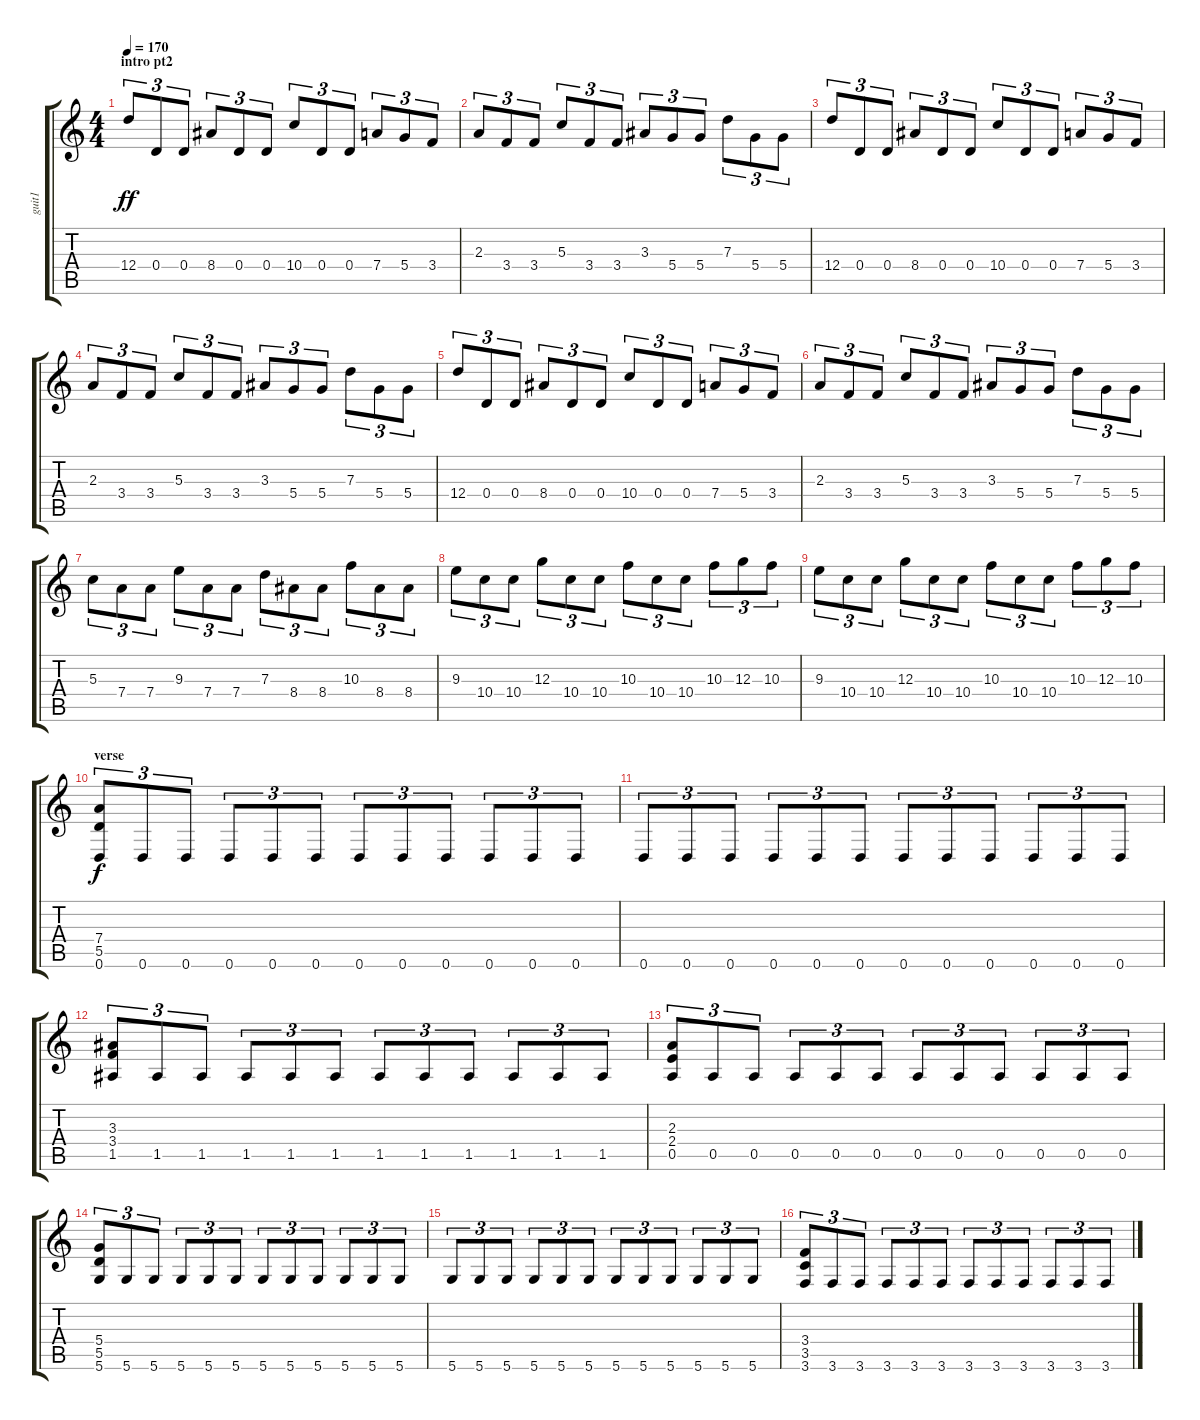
\track ("guit1" "guit1") {instrument distortionguitar}
\staff {score tabs}
\tuning (E4 B3 G3 D3 A2 D2) {hide}
\ts (4 4)
\section ("" "intro pt2")
\tempo 170
\clef g2
\ks c
12.4.8{tu (3 2) dy ff} 0.4.8{tu (3 2)} 0.4.8{tu (3 2)} 8.4.8{tu (3 2)} 0.4.8{tu (3 2)} 0.4.8{tu (3 2)} 10.4.8{tu (3 2)} 0.4.8{tu (3 2)} 0.4.8{tu (3 2)} 7.4.8{tu (3 2)} 5.4.8{tu (3 2)} 3.4.8{tu (3 2)} |
2.3.8{tu (3 2)} 3.4.8{tu (3 2)} 3.4.8{tu (3 2)} 5.3.8{tu (3 2)} 3.4.8{tu (3 2)} 3.4.8{tu (3 2)} 3.3.8{tu (3 2)} 5.4.8{tu (3 2)} 5.4.8{tu (3 2)} 7.3.8{tu (3 2)} 5.4.8{tu (3 2)} 5.4.8{tu (3 2)} |
12.4.8{tu (3 2)} 0.4.8{tu (3 2)} 0.4.8{tu (3 2)} 8.4.8{tu (3 2)} 0.4.8{tu (3 2)} 0.4.8{tu (3 2)} 10.4.8{tu (3 2)} 0.4.8{tu (3 2)} 0.4.8{tu (3 2)} 7.4.8{tu (3 2)} 5.4.8{tu (3 2)} 3.4.8{tu (3 2)} |
2.3.8{tu (3 2)} 3.4.8{tu (3 2)} 3.4.8{tu (3 2)} 5.3.8{tu (3 2)} 3.4.8{tu (3 2)} 3.4.8{tu (3 2)} 3.3.8{tu (3 2)} 5.4.8{tu (3 2)} 5.4.8{tu (3 2)} 7.3.8{tu (3 2)} 5.4.8{tu (3 2)} 5.4.8{tu (3 2)} |
12.4.8{tu (3 2)} 0.4.8{tu (3 2)} 0.4.8{tu (3 2)} 8.4.8{tu (3 2)} 0.4.8{tu (3 2)} 0.4.8{tu (3 2)} 10.4.8{tu (3 2)} 0.4.8{tu (3 2)} 0.4.8{tu (3 2)} 7.4.8{tu (3 2)} 5.4.8{tu (3 2)} 3.4.8{tu (3 2)} |
2.3.8{tu (3 2)} 3.4.8{tu (3 2)} 3.4.8{tu (3 2)} 5.3.8{tu (3 2)} 3.4.8{tu (3 2)} 3.4.8{tu (3 2)} 3.3.8{tu (3 2)} 5.4.8{tu (3 2)} 5.4.8{tu (3 2)} 7.3.8{tu (3 2)} 5.4.8{tu (3 2)} 5.4.8{tu (3 2)} |
5.3.8{tu (3 2)} 7.4.8{tu (3 2)} 7.4.8{tu (3 2)} 9.3.8{tu (3 2)} 7.4.8{tu (3 2)} 7.4.8{tu (3 2)} 7.3.8{tu (3 2)} 8.4.8{tu (3 2)} 8.4.8{tu (3 2)} 10.3.8{tu (3 2)} 8.4.8{tu (3 2)} 8.4.8{tu (3 2)} |
9.3.8{tu (3 2)} 10.4.8{tu (3 2)} 10.4.8{tu (3 2)} 12.3.8{tu (3 2)} 10.4.8{tu (3 2)} 10.4.8{tu (3 2)} 10.3.8{tu (3 2)} 10.4.8{tu (3 2)} 10.4.8{tu (3 2)} 10.3.8{tu (3 2)} 12.3.8{tu (3 2)} 10.3.8{tu (3 2)} |
9.3.8{tu (3 2)} 10.4.8{tu (3 2)} 10.4.8{tu (3 2)} 12.3.8{tu (3 2)} 10.4.8{tu (3 2)} 10.4.8{tu (3 2)} 10.3.8{tu (3 2)} 10.4.8{tu (3 2)} 10.4.8{tu (3 2)} 10.3.8{tu (3 2)} 12.3.8{tu (3 2)} 10.3.8{tu (3 2)} |
\section ("" "verse")
(7.4 5.5 0.6).8{tu (3 2) dy f} 0.6.8{tu (3 2)} 0.6.8{tu (3 2)} 0.6.8{tu (3 2)} 0.6.8{tu (3 2)} 0.6.8{tu (3 2)} 0.6.8{tu (3 2)} 0.6.8{tu (3 2)} 0.6.8{tu (3 2)} 0.6.8{tu (3 2)} 0.6.8{tu (3 2)} 0.6.8{tu (3 2)} |
0.6.8{tu (3 2)} 0.6.8{tu (3 2)} 0.6.8{tu (3 2)} 0.6.8{tu (3 2)} 0.6.8{tu (3 2)} 0.6.8{tu (3 2)} 0.6.8{tu (3 2)} 0.6.8{tu (3 2)} 0.6.8{tu (3 2)} 0.6.8{tu (3 2)} 0.6.8{tu (3 2)} 0.6.8{tu (3 2)} |
(3.3 3.4 1.5).8{tu (3 2)} 1.5.8{tu (3 2)} 1.5.8{tu (3 2)} 1.5.8{tu (3 2)} 1.5.8{tu (3 2)} 1.5.8{tu (3 2)} 1.5.8{tu (3 2)} 1.5.8{tu (3 2)} 1.5.8{tu (3 2)} 1.5.8{tu (3 2)} 1.5.8{tu (3 2)} 1.5.8{tu (3 2)} |
(2.3 2.4 0.5).8{tu (3 2)} 0.5.8{tu (3 2)} 0.5.8{tu (3 2)} 0.5.8{tu (3 2)} 0.5.8{tu (3 2)} 0.5.8{tu (3 2)} 0.5.8{tu (3 2)} 0.5.8{tu (3 2)} 0.5.8{tu (3 2)} 0.5.8{tu (3 2)} 0.5.8{tu (3 2)} 0.5.8{tu (3 2)} |
(5.4 5.5 5.6).8{tu (3 2)} 5.6.8{tu (3 2)} 5.6.8{tu (3 2)} 5.6.8{tu (3 2)} 5.6.8{tu (3 2)} 5.6.8{tu (3 2)} 5.6.8{tu (3 2)} 5.6.8{tu (3 2)} 5.6.8{tu (3 2)} 5.6.8{tu (3 2)} 5.6.8{tu (3 2)} 5.6.8{tu (3 2)} |
5.6.8{tu (3 2)} 5.6.8{tu (3 2)} 5.6.8{tu (3 2)} 5.6.8{tu (3 2)} 5.6.8{tu (3 2)} 5.6.8{tu (3 2)} 5.6.8{tu (3 2)} 5.6.8{tu (3 2)} 5.6.8{tu (3 2)} 5.6.8{tu (3 2)} 5.6.8{tu (3 2)} 5.6.8{tu (3 2)} |
(3.4 3.5 3.6).8{tu (3 2)} 3.6.8{tu (3 2)} 3.6.8{tu (3 2)} 3.6.8{tu (3 2)} 3.6.8{tu (3 2)} 3.6.8{tu (3 2)} 3.6.8{tu (3 2)} 3.6.8{tu (3 2)} 3.6.8{tu (3 2)} 3.6.8{tu (3 2)} 3.6.8{tu (3 2)} 3.6.8{tu (3 2)}
